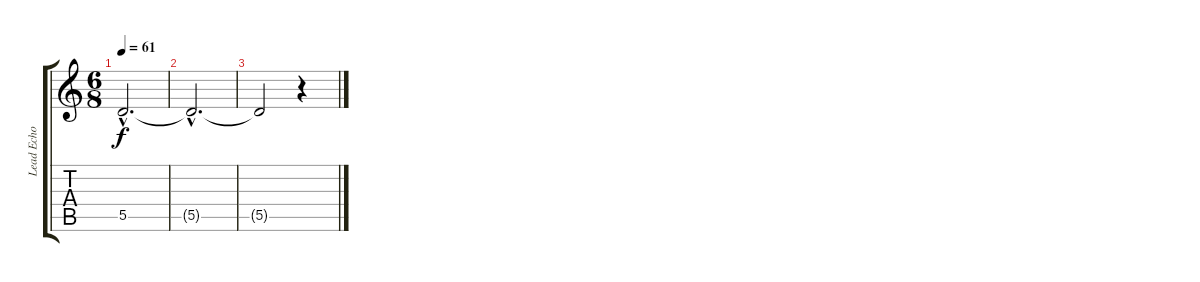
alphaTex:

\track ("Lead Echo 2" "Lead Echo ") {instrument distortionguitar}
\staff {score tabs}
\tuning (E4 B3 G3 D3 A2 E2) {hide}
\ts (6 8)
\tempo 61
\clef g2
\ks c
5.5{hac t}.2{d dy f} |
5.5{hac t}.2{d} |
5.5{t}.2 r.4
